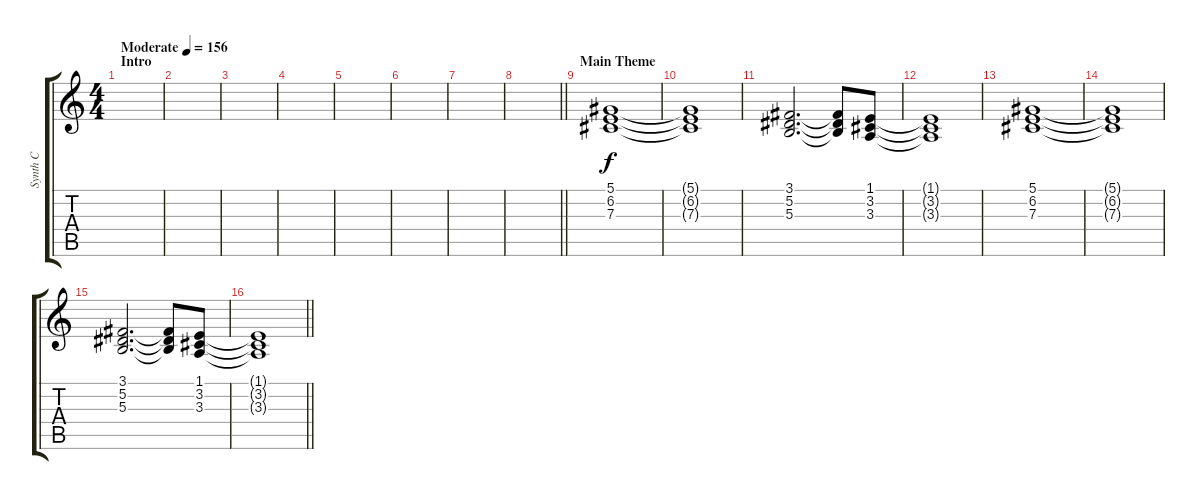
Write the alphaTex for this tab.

\track ("Synth C" "Synth C") {instrument pad4choir}
\staff {score tabs}
\tuning (Eb4 Bb3 Gb3 Db3 Ab2 Eb2) {hide}
\ts (4 4)
\section ("" "Intro")
\tempo (156 "Moderate")
\clef g2
\ks c
|
|
|
|
|
|
|
\barLineRight lightlight
|
\section ("" "Main Theme")
(5.1 6.2 7.3).1 |
(5.1{t} 6.2{t} 7.3{t}).1 |
(3.1 5.2 5.3).2{d} (3.1{t} 5.2{t} 5.3{t}).8 (1.1 3.2 3.3).8 |
(1.1{t} 3.2{t} 3.3{t}).1 |
(5.1 6.2 7.3).1 |
(5.1{t} 6.2{t} 7.3{t}).1 |
(3.1 5.2 5.3).2{d} (3.1{t} 5.2{t} 5.3{t}).8 (1.1 3.2 3.3).8 |
\barLineRight lightlight
(1.1{t} 3.2{t} 3.3{t}).1
